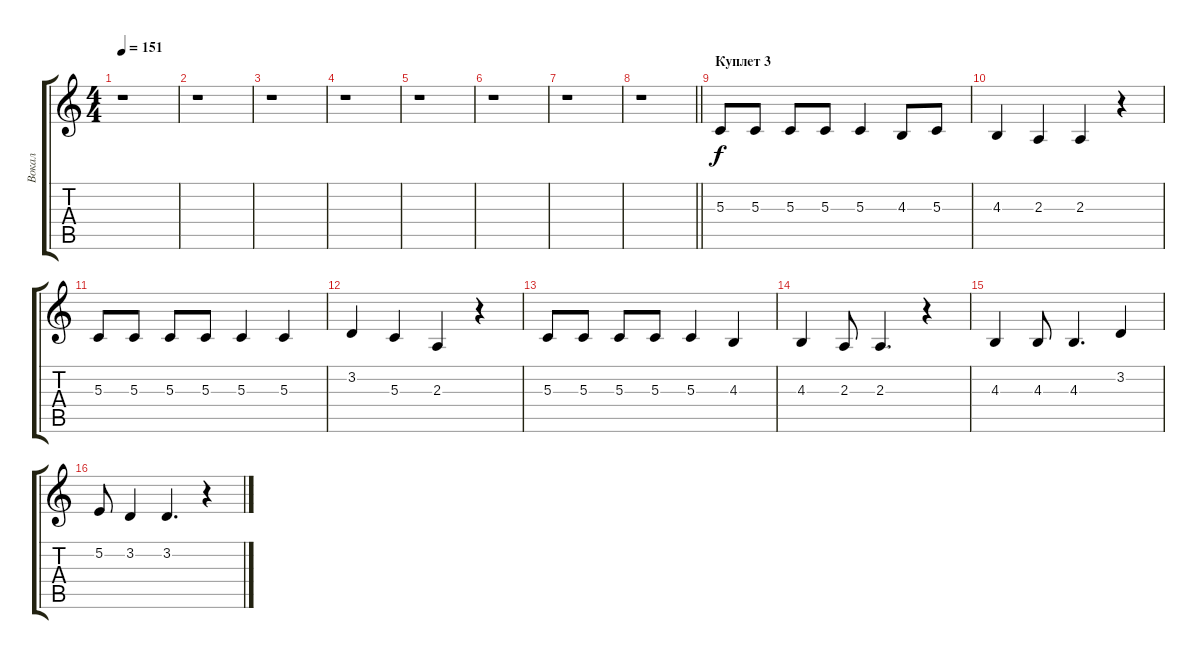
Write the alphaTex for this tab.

\track ("Вокал" "Вокал") {instrument tenorsax}
\staff {score tabs}
\tuning (E4 B3 G3 D3 A2 E2) {hide}
\ts (4 4)
\tempo 151
\clef g2
\ks c
r.1{dy f} |
r.1 |
r.1 |
r.1 |
r.1 |
r.1 |
r.1 |
\barLineRight lightlight
r.1 |
\section ("" "Куплет 3")
5.3.8 5.3.8 5.3.8 5.3.8 5.3.4 4.3.8 5.3.8 |
4.3.4 2.3.4 2.3.4 r.4 |
5.3.8 5.3.8 5.3.8 5.3.8 5.3.4 5.3.4 |
3.2.4 5.3.4 2.3.4 r.4 |
5.3.8 5.3.8 5.3.8 5.3.8 5.3.4 4.3.4 |
4.3.4 2.3.8 2.3.4{d} r.4 |
4.3.4 4.3.8 4.3.4{d} 3.2.4 |
5.2.8 3.2.4 3.2.4{d} r.4
